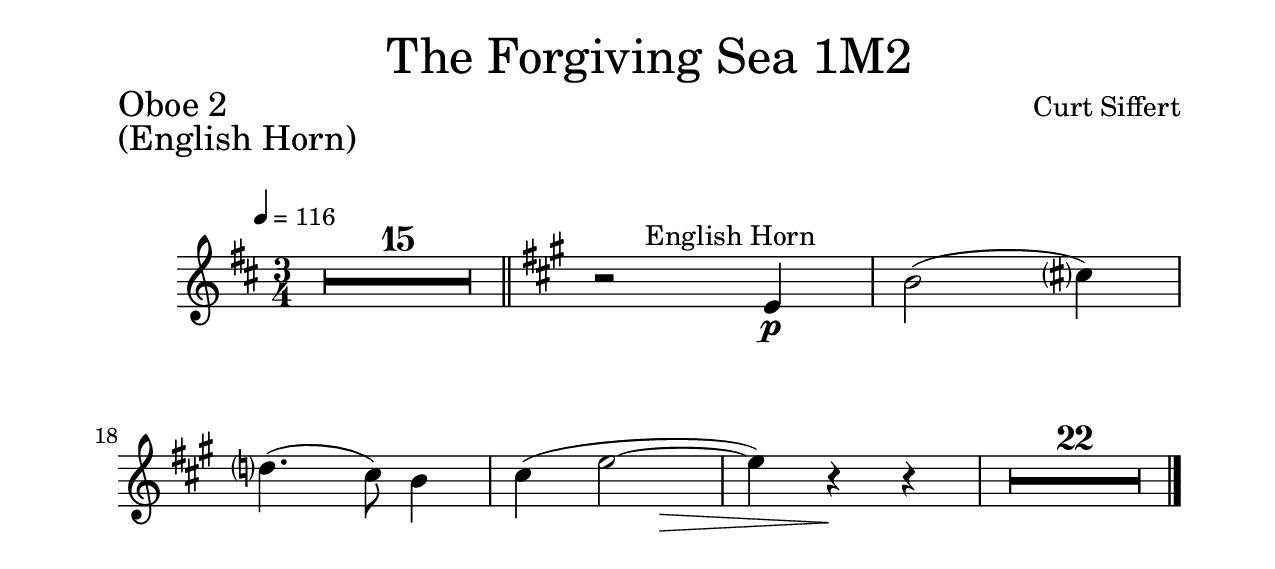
\version "2.18.2"
\include "english.ly"
\include "../lib/parts.ily"

\paper {
	ragged-last-bottom = ##t
}

\header {
	instrument = \markup { 
		\override #'(baseline-skip . 2.7)
		\column {"Oboe 2" "(English Horn)" " "}
	}
}

\version "2.18.2"
\include "english.ly"

englishHornNotes = \relative c' {
	
	\tag #'part { \bar "||" \key d \major }
	
	\tag #'part { r2 a4\p^\markup { \halign #0.4 "English Horn"} | }
	\tag #'score { r2 a4\p^\markup { \smaller \halign #0.4 "English Horn"} | }
	
	\tag #'part { e'2( fs?4) | }
	\tag #'score { e2( fs4) | }
	
	\tag #'part { \break }
	
	\tag #'part { g?4.( fs8) e4 | }
	\tag #'score { g4.( fs8) e4 | }
	
	fs( 
		<< a2~ {s4 s\> } >> |
	a4) r\! r |
	
	R2.*22 
		
	\bar "|."	
	
}
oboeTwoNotes = \relative c' {

	\time 3/4
	\key d \major
	\set tieWaitForNote = ##t
	\textLengthOn	
	R2.*15 |

	\tag #'part { \transpose a e' \englishHornNotes }
	
	\tag #'score { \englishHornNotes }
		
}


{ 
	\everyPartScore
	\keepWithTag #'part \oboeTwoNotes
}	
